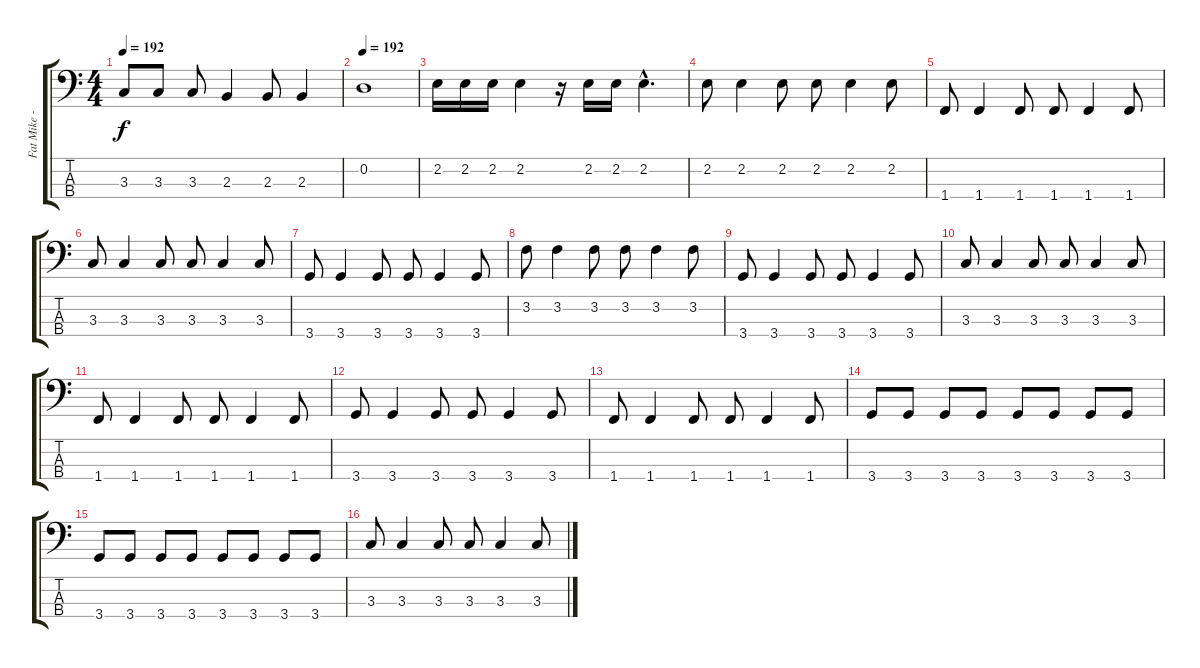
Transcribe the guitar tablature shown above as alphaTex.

\track ("Fat Mike - Bass" "Fat Mike -") {instrument electricbasspick}
\staff {score tabs}
\tuning (G2 D2 A1 E1) {hide}
\ts (4 4)
\tempo 192
\clef f4
\ks c
3.3.8{dy f} 3.3.8 3.3.8 2.3.4 2.3.8 2.3.4 |
\tempo 192
0.2.1 |
2.2.16 2.2.16 2.2.16 2.2.4 r.16 2.2.16 2.2.16 2.2{hac}.4{d} |
2.2.8 2.2.4 2.2.8 2.2.8 2.2.4 2.2.8 |
1.4.8 1.4.4 1.4.8 1.4.8 1.4.4 1.4.8 |
3.3.8 3.3.4 3.3.8 3.3.8 3.3.4 3.3.8 |
3.4.8 3.4.4 3.4.8 3.4.8 3.4.4 3.4.8 |
3.2.8 3.2.4 3.2.8 3.2.8 3.2.4 3.2.8 |
3.4.8 3.4.4 3.4.8 3.4.8 3.4.4 3.4.8 |
3.3.8 3.3.4 3.3.8 3.3.8 3.3.4 3.3.8 |
1.4.8 1.4.4 1.4.8 1.4.8 1.4.4 1.4.8 |
3.4.8 3.4.4 3.4.8 3.4.8 3.4.4 3.4.8 |
1.4.8 1.4.4 1.4.8 1.4.8 1.4.4 1.4.8 |
3.4.8 3.4.8 3.4.8 3.4.8 3.4.8 3.4.8 3.4.8 3.4.8 |
3.4.8 3.4.8 3.4.8 3.4.8 3.4.8 3.4.8 3.4.8 3.4.8 |
3.3.8 3.3.4 3.3.8 3.3.8 3.3.4 3.3.8
